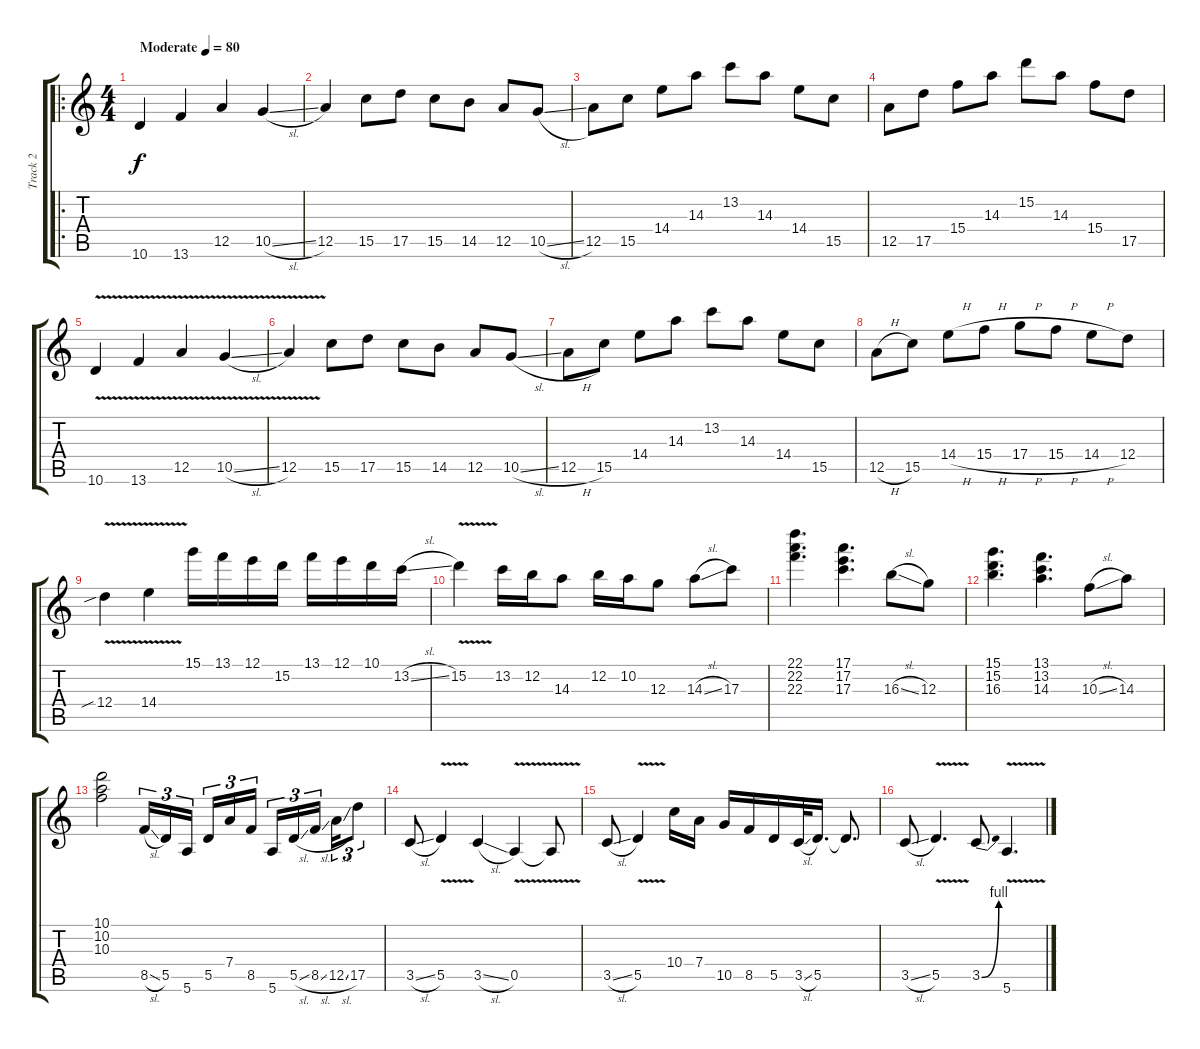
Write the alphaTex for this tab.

\track ("Track 2" "Track 2") {instrument overdrivenguitar}
\staff {score tabs}
\tuning (E4 B3 G3 D3 A2 E2) {hide}
\ro
\ts (4 4)
\tempo (80 "Moderate")
\clef g2
\ks c
10.6.4{dy f instrument overdrivenguitar} 13.6.4 12.5.4 10.5{sl}.4 |
12.5.4 15.5.8 17.5.8 15.5.8 14.5.8 12.5.8 10.5{sl}.8 |
12.5.8 15.5.8 14.4.8 14.3.8 13.2.8 14.3.8 14.4.8 15.5.8 |
12.5.8 17.5.8 15.4.8 14.3.8 15.2.8 14.3.8 15.4.8 17.5.8 |
10.6{v}.4 13.6{v}.4 12.5{v}.4 10.5{v sl}.4 |
12.5{v}.4 15.5.8 17.5.8 15.5.8 14.5.8 12.5.8 10.5{sl}.8 |
12.5{h}.8 15.5.8 14.4.8 14.3.8 13.2.8 14.3.8 14.4.8 15.5.8 |
12.5{h}.8 15.5.8 14.4{h}.8 15.4{h}.8 17.4{h}.8 15.4{h}.8 14.4{h}.8 12.4.8 |
12.4{v sib}.4 14.4{v}.4 15.1.16 13.1.16 12.1.16 15.2.16 13.1.16 12.1.16 10.1.16 13.2{sl}.16 |
15.2{v}.4 13.2.16 12.2.16 14.3.8 12.2.16 10.2.16 12.3.8 14.3{sl}.8 17.3.8 |
(22.1 22.2 22.3).4{d} (17.1 17.2 17.3).4{d} 16.3{sl}.8 12.3.8 |
(15.1 15.2 16.3).4{d} (13.1 13.2 14.3).4{d} 10.3{sl}.8 14.3.8 |
(10.1 10.2 10.3).2 8.5{sl}.16{tu (3 2)} 5.5.16{tu (3 2)} 5.6.16{tu (3 2) beam splitsecondary} 5.5.16{tu (3 2)} 7.4.16{tu (3 2)} 8.5.16{tu (3 2)} 5.6.16{tu (3 2)} 5.5{sl}.16{tu (3 2)} 8.5{sl}.16{tu (3 2) beam splitsecondary} 12.5{sl}.16{tu (3 2)} 17.5.8{tu (3 2)} |
3.5{sl}.8 5.5{v}.4 3.5{sl}.4 0.5{v}.4 0.5{v t}.8 |
3.5{sl}.8 5.5{v}.4 10.4.16 7.4.16 10.5.16 8.5.16 5.5.16 3.5{sl}.32 5.5.16{d} 5.5{t}.8{d} |
3.5{sl}.8 5.5{v}.4{d} 3.5{be (bend 0 0 60 4)}.8 5.6{v}.4{d}
